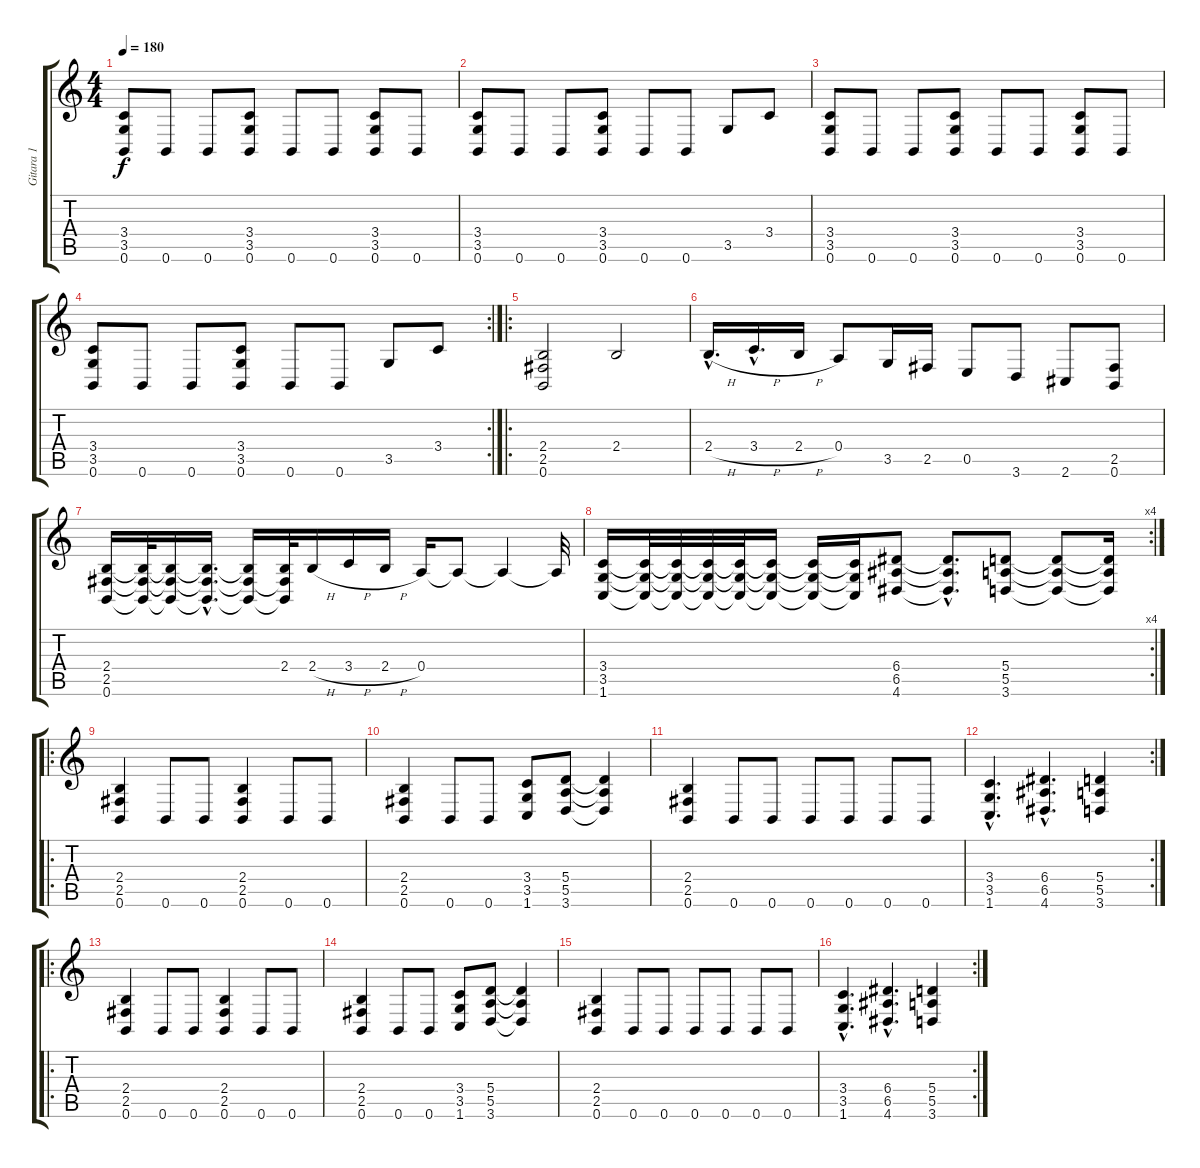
\track ("Gitara 1" "Gitara 1") {instrument distortionguitar}
\staff {score tabs}
\tuning (B3 Gb3 D3 A2 E2 B1) {hide}
\ts (4 4)
\tempo 180
\clef g2
\ks c
(3.4 3.5 0.6).8{dy f} 0.6.8 0.6.8 (3.4 3.5 0.6).8 0.6.8 0.6.8 (3.4 3.5 0.6).8 0.6.8 |
(3.4 3.5 0.6).8 0.6.8 0.6.8 (3.4 3.5 0.6).8 0.6.8 0.6.8 3.5.8 3.4.8 |
(3.4 3.5 0.6).8 0.6.8 0.6.8 (3.4 3.5 0.6).8 0.6.8 0.6.8 (3.4 3.5 0.6).8 0.6.8 |
\rc 2
(3.4 3.5 0.6).8 0.6.8 0.6.8 (3.4 3.5 0.6).8 0.6.8 0.6.8 3.5.8 3.4.8 |
\ro
(2.4 2.5 0.6).2 2.4.2 |
2.4{h hac}.16{d} 3.4{h hac}.16{d} 2.4{h}.16 0.4.8 3.5.16 2.5.16 0.5.8 3.6.8 2.6.8 (2.5 0.6).8 |
(2.4 2.5 0.6).16 (2.4{t} 2.5{t} 0.6{t}).32 (2.4{t} 2.5{t} 0.6{t}).16 (2.4{hac t} 2.5{hac t} 0.6{hac t}).16{d} (2.4{t} 2.5{t} 0.6{t}).16 (2.4 2.5{t} 0.6{t}).32 2.4{h}.16 3.4{h}.16 2.4{h}.16 0.4.16 0.4{t}.8 0.4{t}.4 0.4{t}.32 |
\rc 4
(3.4 3.5 1.6).16 (3.4{t} 3.5{t} 1.6{t}).32 (3.4{t} 3.5{t} 1.6{t}).32 (3.4{t} 3.5{t} 1.6{t}).32 (3.4{t} 3.5{t} 1.6{t}).32 (3.4{t} 3.5{t} 1.6{t}).16 (3.4{t} 3.5{t} 1.6{t}).16 (3.4{t} 3.5{t} 1.6{t}).16 (6.4 6.5 4.6).8 (6.4{hac t} 6.5{hac t} 4.6{hac t}).8{d} (5.4 5.5 3.6).8 (5.4{t} 5.5{t} 3.6{t}).8 (5.4{t} 5.5{t} 3.6{t}).16 |
\ro
(2.4 2.5 0.6).4 0.6.8 0.6.8 (2.4 2.5 0.6).4 0.6.8 0.6.8 |
(2.4 2.5 0.6).4 0.6.8 0.6.8 (3.4 3.5 1.6).8 (5.4 5.5 3.6).8 (5.4{t} 5.5{t} 3.6{t}).4 |
(2.4 2.5 0.6).4 0.6.8 0.6.8 0.6.8 0.6.8 0.6.8 0.6.8 |
\rc 2
(3.4{hac} 3.5{hac} 1.6{hac}).4{d} (6.4{hac} 6.5{hac} 4.6{hac}).4{d} (5.4 5.5 3.6).4 |
\ro
(2.4 2.5 0.6).4 0.6.8 0.6.8 (2.4 2.5 0.6).4 0.6.8 0.6.8 |
(2.4 2.5 0.6).4 0.6.8 0.6.8 (3.4 3.5 1.6).8 (5.4 5.5 3.6).8 (5.4{t} 5.5{t} 3.6{t}).4 |
(2.4 2.5 0.6).4 0.6.8 0.6.8 0.6.8 0.6.8 0.6.8 0.6.8 |
\rc 2
(3.4{hac} 3.5{hac} 1.6{hac}).4{d} (6.4{hac} 6.5{hac} 4.6{hac}).4{d} (5.4 5.5 3.6).4
